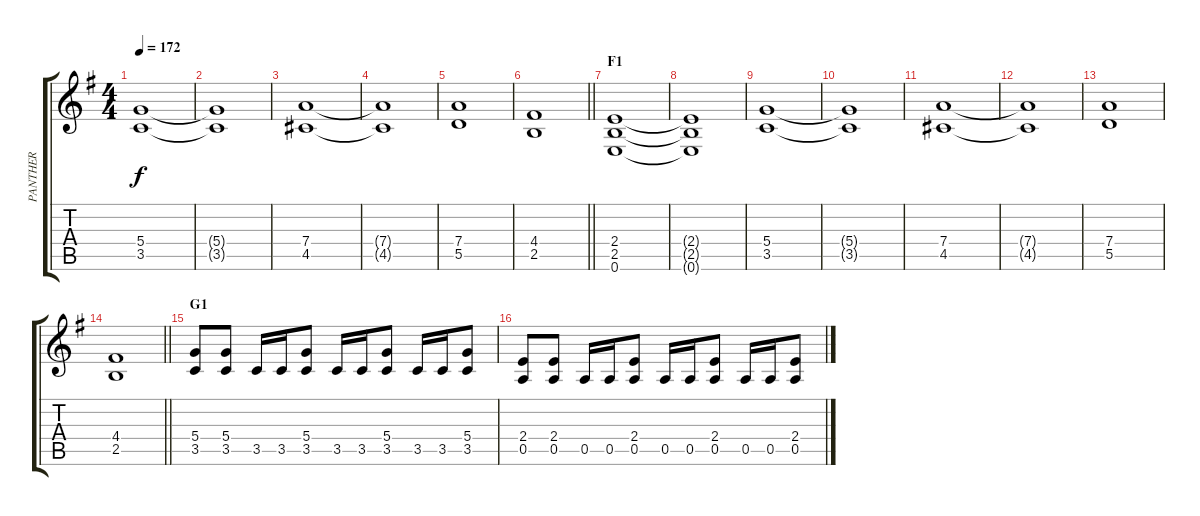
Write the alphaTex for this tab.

\track ("PANTHER" "PANTHER") {instrument overdrivenguitar}
\staff {score tabs}
\tuning (E4 B3 G3 D3 A2 E2) {hide}
\ts (4 4)
\tempo 172
\clef g2
\ks g
(5.4 3.5).1{dy f} |
(5.4{t} 3.5{t}).1 |
(7.4 4.5).1 |
(7.4{t} 4.5{t}).1 |
(7.4 5.5).1 |
\barLineRight lightlight
(4.4 2.5).1 |
\section ("" "F1")
(2.4 2.5 0.6).1 |
(2.4{t} 2.5{t} 0.6{t}).1 |
(5.4 3.5).1 |
(5.4{t} 3.5{t}).1 |
(7.4 4.5).1 |
(7.4{t} 4.5{t}).1 |
(7.4 5.5).1 |
\barLineRight lightlight
(4.4 2.5).1 |
\section ("" "G1")
(5.4 3.5).8 (5.4 3.5).8 3.5.16 3.5.16 (5.4 3.5).8 3.5.16 3.5.16 (5.4 3.5).8 3.5.16 3.5.16 (5.4 3.5).8 |
(2.4 0.5).8 (2.4 0.5).8 0.5.16 0.5.16 (2.4 0.5).8 0.5.16 0.5.16 (2.4 0.5).8 0.5.16 0.5.16 (2.4 0.5).8
